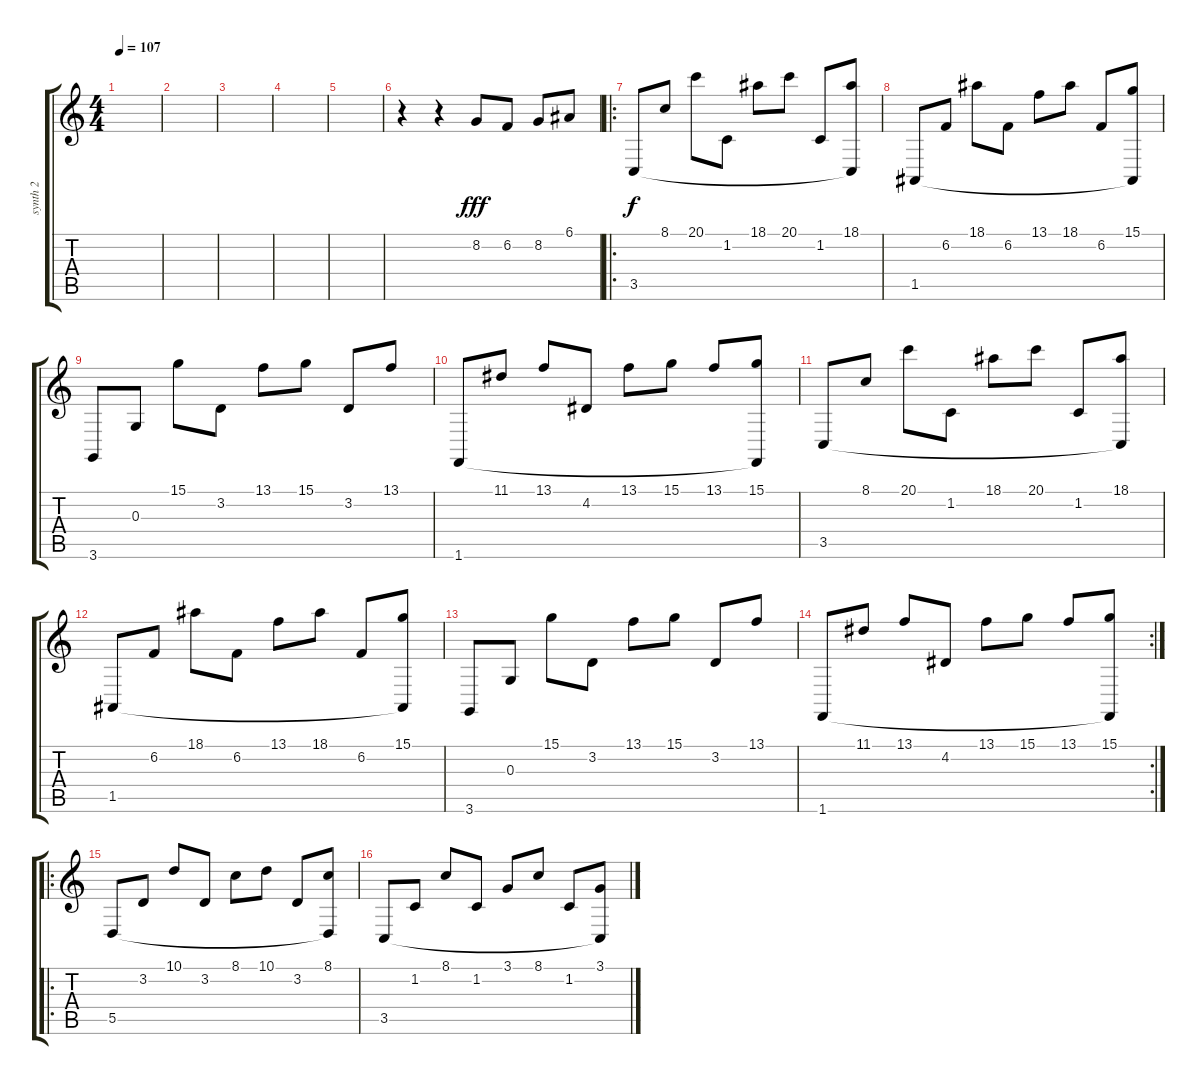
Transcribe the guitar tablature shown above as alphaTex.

\track ("synth 2" "synth 2") {instrument dulcimer}
\staff {score tabs}
\tuning (E4 B3 G3 D3 A2 E2) {hide}
\ts (4 4)
\tempo 107
\clef g2
\ks c
|
|
|
|
|
r.4{volume 16 balance 8 instrument shamisen} r.4 8.2.8{dy fff} 6.2.8 8.2.8 6.1.8 |
\ro
3.5.8{dy f volume 13 instrument vibraphone} 8.1.8 20.1.8 1.2.8 18.1.8 20.1.8 1.2.8 (18.1 3.5{t}).8 |
1.5.8 6.2.8 18.1.8 6.2.8 13.1.8 18.1.8 6.2.8 (15.1 1.5{t}).8 |
3.6.8 0.3.8 15.1.8 3.2.8 13.1.8 15.1.8 3.2.8 13.1.8 |
1.6.8 11.1.8 13.1.8 4.2.8 13.1.8 15.1.8 13.1.8 (15.1 1.6{t}).8 |
3.5.8 8.1.8 20.1.8 1.2.8 18.1.8 20.1.8 1.2.8 (18.1 3.5{t}).8 |
1.5.8 6.2.8 18.1.8 6.2.8 13.1.8 18.1.8 6.2.8 (15.1 1.5{t}).8 |
3.6.8 0.3.8 15.1.8 3.2.8 13.1.8 15.1.8 3.2.8 13.1.8 |
\rc 2
1.6.8 11.1.8 13.1.8 4.2.8 13.1.8 15.1.8 13.1.8 (15.1 1.6{t}).8 |
\ro
5.5.8{instrument vibraphone} 3.2.8 10.1.8 3.2.8 8.1.8 10.1.8 3.2.8 (8.1 5.5{t}).8 |
3.5.8 1.2.8 8.1.8 1.2.8 3.1.8 8.1.8 1.2.8 (3.1 3.5{t}).8
